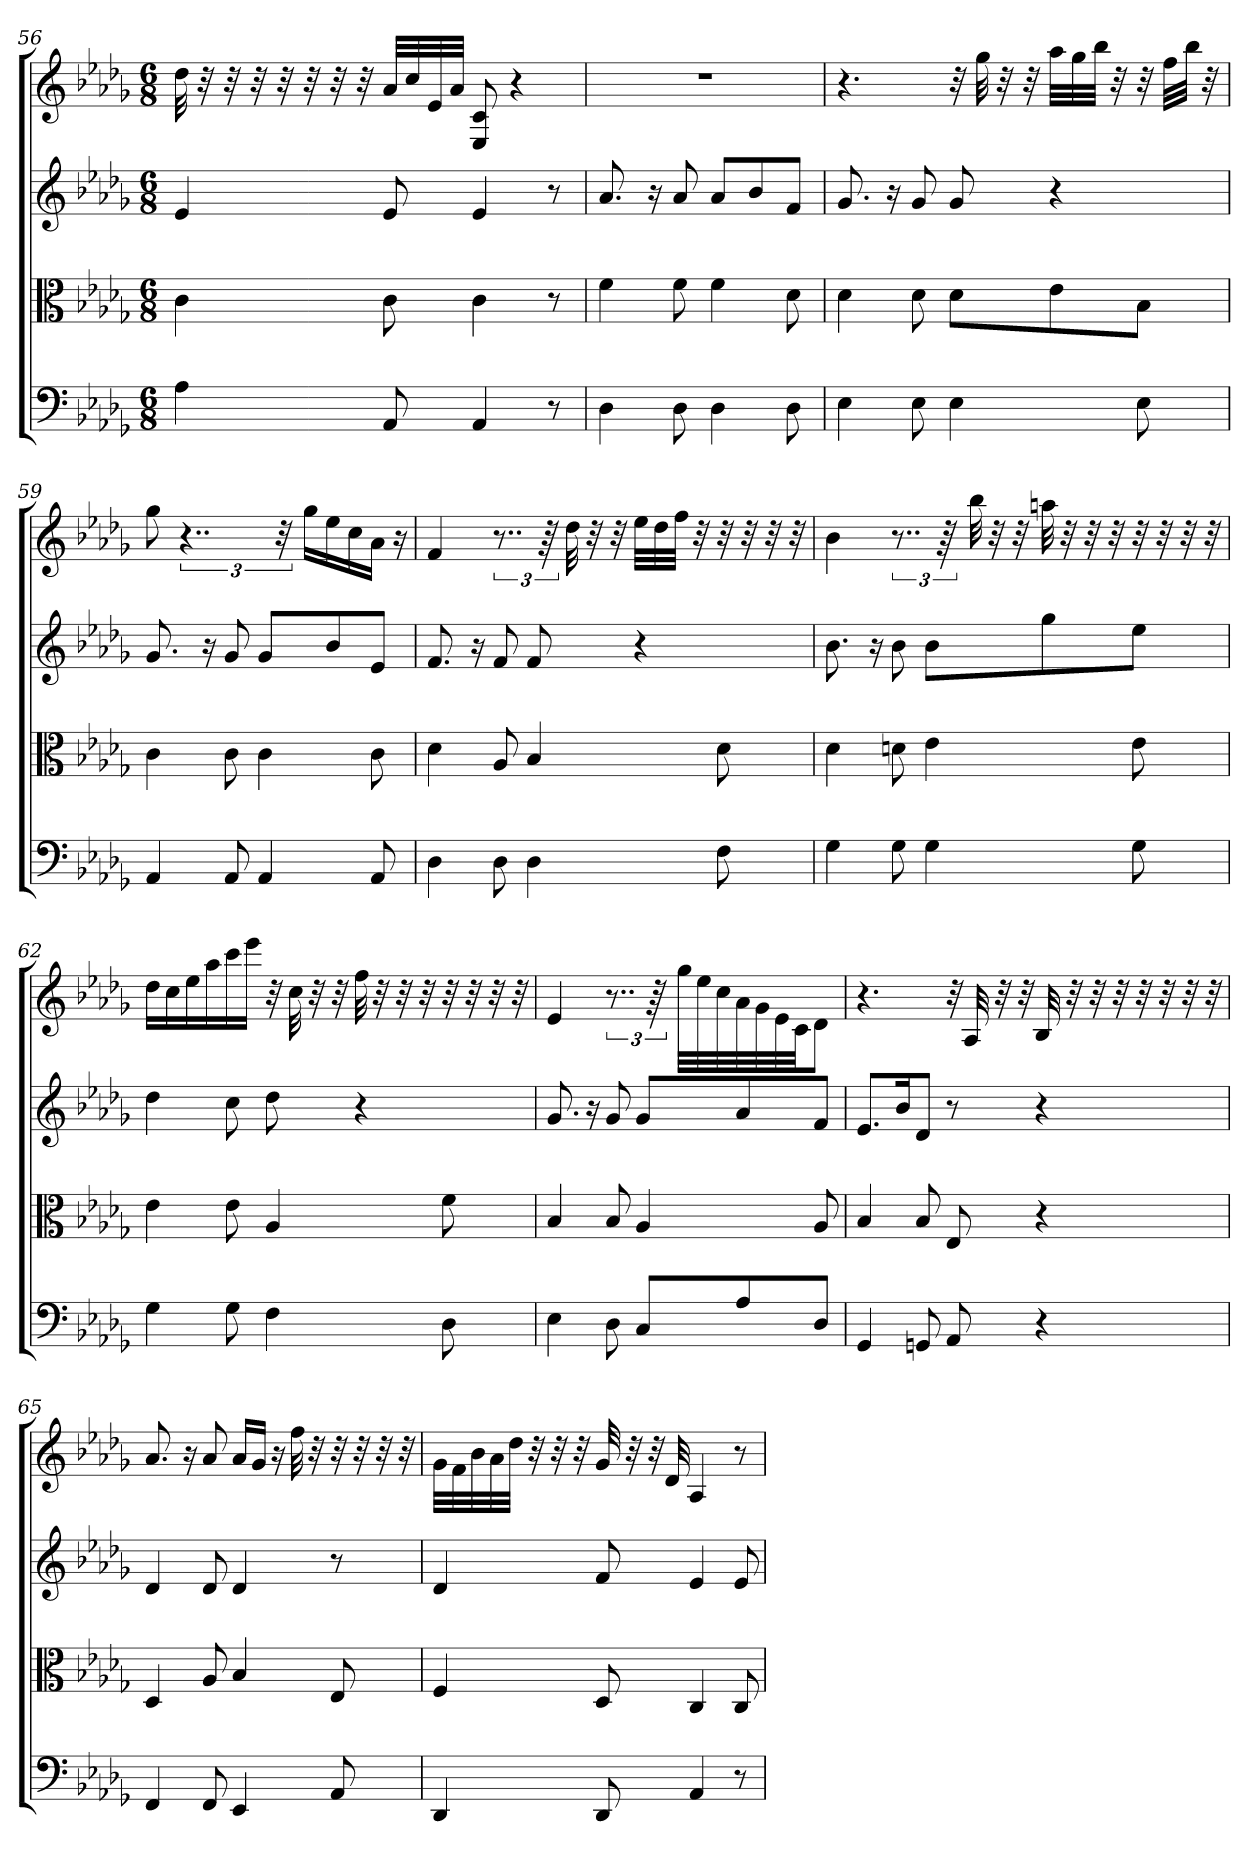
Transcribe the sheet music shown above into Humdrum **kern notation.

**kern	**kern	**kern	**kern
*part4	*part3	*part2	*part1
*staff4	*staff3	*staff2	*staff1
*clefF4	*clefC3	*clefG2	*clefG2
*k[b-e-a-d-g-]	*k[b-e-a-d-g-]	*k[b-e-a-d-g-]	*k[b-e-a-d-g-]
*D-:	*D-:	*D-:	*D-:
*M6/8	*M6/8	*M6/8	*M6/8
=56	=56	=56	=56
4A-	4c	4e-	32dd-
.	.	.	32r
.	.	.	32r
.	.	.	32r
.	.	.	32r
.	.	.	32r
.	.	.	32r
.	.	.	32r
8AA-	8c	8e-	32a-/LLL
.	.	.	32cc/
.	.	.	32e-/
.	.	.	32a-/JJJ
4AA-	4c	4e-	8E- 8c
.	.	.	4r
8r	8r	8r	.
=57	=57	=57	=57
4D-	4f	8.a-	2.r
.	.	16r	.
8D-	8f	8a-	.
4D-	4f	8a-/L	.
.	.	8b-/	.
8D-	8d-	8f/J	.
=58	=58	=58	=58
4E-	4d-	8.g-	4.r
.	.	16r	.
8E-	8d-	8g-	.
4E-	8d-\L	8g-	32r
.	.	.	32gg-
.	.	.	32r
.	.	.	32r
.	8e-\	4r	32aa-\LLL
.	.	.	32gg-\
.	.	.	32bb-\JJJ
.	.	.	32r
8E-	8B-\J	.	32r
.	.	.	32ff\LLL
.	.	.	32bb-\JJJ
.	.	.	32r
=59	=59	=59	=59
4AA-	4c	8.g-	8gg-
.	.	.	6..r
.	.	16r	.
8AA-	8c	8g-	.
4AA-	4c	8g-/L	.
.	.	.	48r
.	.	.	16gg-\LL
.	.	8b-/	16ee-\
.	.	.	16cc\
8AA-	8c	8e-/J	16a-\JJ
.	.	.	16r
=60	=60	=60	=60
4D-	4d-	8.f	4f
.	.	16r	.
8D-	8A-	8f	12..r
4D-	4B-	8f	.
.	.	.	96r
.	.	.	32dd-
.	.	.	32r
.	.	.	32r
.	.	4r	32ee-\LLL
.	.	.	32dd-\
.	.	.	32ff\JJJ
.	.	.	32r
8F	8d-	.	32r
.	.	.	32r
.	.	.	32r
.	.	.	32r
=61	=61	=61	=61
4G-	4d-	8.b-	4b-
.	.	16r	.
8G-	8dn	8b-	12..r
4G-	4e-	8b-\L	.
.	.	.	96r
.	.	.	32bb-
.	.	.	32r
.	.	.	32r
.	.	8gg-\	32aan
.	.	.	32r
.	.	.	32r
.	.	.	32r
8G-	8e-	8ee-\J	32r
.	.	.	32r
.	.	.	32r
.	.	.	32r
=62	=62	=62	=62
4G-	4e-	4dd-	16dd-\LL
.	.	.	16cc\
.	.	.	16ee-\
.	.	.	16aa-\
8G-	8e-	8cc	16ccc\
.	.	.	16eee-\JJ
4F	4A-	8dd-	32r
.	.	.	32cc
.	.	.	32r
.	.	.	32r
.	.	4r	32ff
.	.	.	32r
.	.	.	32r
.	.	.	32r
8D-	8f	.	32r
.	.	.	32r
.	.	.	32r
.	.	.	32r
=63	=63	=63	=63
4E-	4B-	8.g-	4e-
.	.	16r	.
8D-	8B-	8g-	12..r
8C/L	4A-	8g-/L	.
.	.	.	96r
.	.	.	32gg-\LLL
.	.	.	32ee-\
.	.	.	32cc\
8A-/	.	8a-/	32a-\
.	.	.	32g-\
.	.	.	32e-\
.	.	.	32c\JJ
8D-/J	8A-	8f/J	8d-\J
=64	=64	=64	=64
4GG-	4B-	8.e-/L	4.r
.	.	16b-/K	.
8GGn	8B-	8d-/J	.
8AA-	8E-	8r	32r
.	.	.	32A-
.	.	.	32r
.	.	.	32r
4r	4r	4r	32B-
.	.	.	32r
.	.	.	32r
.	.	.	32r
.	.	.	32r
.	.	.	32r
.	.	.	32r
.	.	.	32r
=65	=65	=65	=65
4FF	4D-	4d-	8.a-
.	.	.	16r
8FF	8A-	8d-	8a-
4EE-	4B-	4d-	16a-/LL
.	.	.	16g-/JJ
.	.	.	16r
.	.	.	32ff
.	.	.	32r
8AA-	8E-	8r	32r
.	.	.	32r
.	.	.	32r
.	.	.	32r
=66	=66	=66	=66
4DD-	4F	4d-	32g-\LLL
.	.	.	32f\
.	.	.	32b-\
.	.	.	32a-\
.	.	.	32dd-\JJJ
.	.	.	32r
.	.	.	32r
.	.	.	32r
8DD-	8D-	8f	32g-
.	.	.	32r
.	.	.	32r
.	.	.	32d-
4AA-	4C	4e-	4A-
8r	8C	8e-	8r
=	=	=	=
*-	*-	*-	*-
